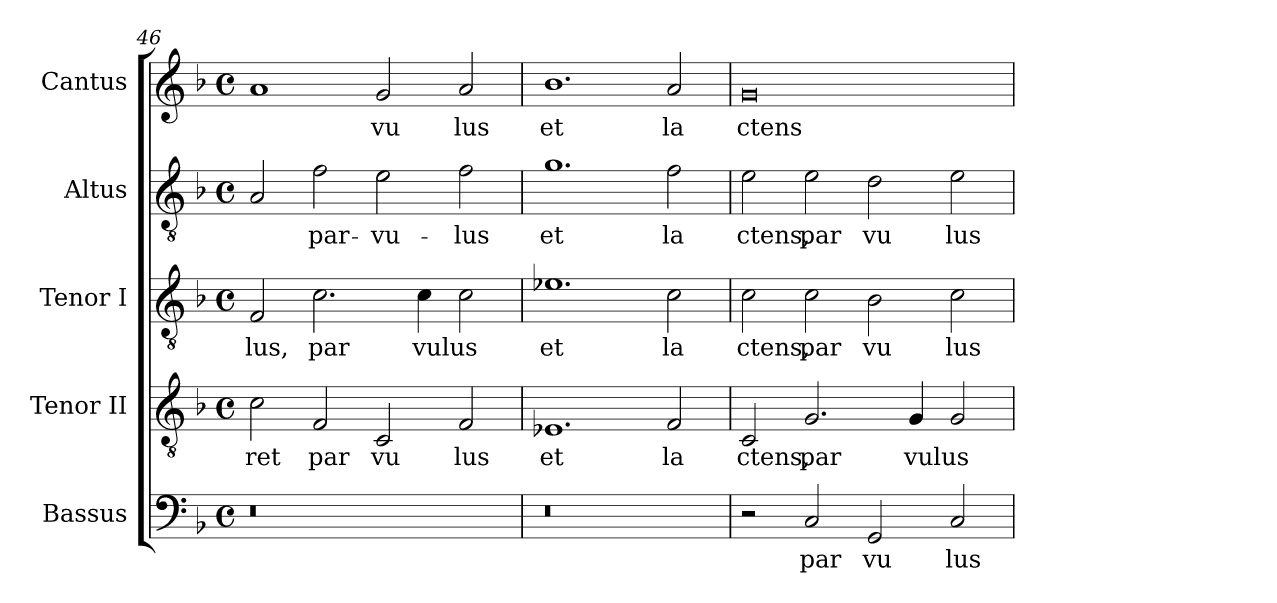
**kern	**text	**kern	**text	**kern	**text	**kern	**text	**kern	**text
*part5	*part5	*part4	*part4	*part3	*part3	*part2	*part2	*part1	*part1
*staff5	*staff5	*staff4	*staff4	*staff3	*staff3	*staff2	*staff2	*staff1	*staff1
*I"Bassus	*	*I"Tenor II	*	*I"Tenor I	*	*I"Altus	*	*I"Cantus	*
*I'Bassus	*	*I'Tenor II	*	*I'Tenor I	*	*I'Altus	*	*I'Cantus	*
*clefF4	*	*clefGv2	*	*clefGv2	*	*clefGv2	*	*clefG2	*
*k[b-]	*	*k[b-]	*	*k[b-]	*	*k[b-]	*	*k[b-]	*
*F:	*	*F:	*	*F:	*	*F:	*	*F:	*
*M4/4	*	*M4/4	*	*M4/4	*	*M4/4	*	*M4/4	*
*met(c)	*	*met(c)	*	*met(c)	*	*met(c)	*	*met(c)	*
=46	=46	=46	=46	=46	=46	=46	=46	=46	=46
!	!	!	!LO:LY:b:cj	!	!LO:LY:b:cj	!	!	!	!
0r	.	2c\	ret	2F/	lus,	2A/	.	1a	.
!	!	!	!LO:LY:b:cj	!	!LO:LY:b:cj	!	!LO:LY:b:cj	!	!
.	.	2F/	par	2.c\	par	2f\	par-	.	.
!	!	!	!LO:LY:b:cj	!	!	!	!LO:LY:b:cj	!	!LO:LY:b:cj
.	.	2C/	vu	.	.	2e\	-vu-	2g/	vu
!	!	!	!	!	!LO:LY:b	!	!	!	!
.	.	.	.	4c\	vulus	.	.	.	.
!	!	!	!LO:LY:b:cj	!	!	!	!LO:LY:b:cj	!	!LO:LY:b:cj
.	.	2F/	lus	2c\	.	2f\	-lus	2a/	lus
!!LO:LB:g=z
=47	=47	=47	=47	=47	=47	=47	=47	=47	=47
!	!	!	!LO:LY:b:cj	!	!LO:LY:b:cj	!	!LO:LY:b:cj	!	!LO:LY:b:cj
0r	.	1.E-X	et	1.e-X	et	1.g	et	1.b-	et
!	!	!	!LO:LY:b:cj	!	!LO:LY:b:cj	!	!LO:LY:b:cj	!	!LO:LY:b:cj
.	.	2F/	la	2c\	la	2f\	la	2a/	la
=48	=48	=48	=48	=48	=48	=48	=48	=48	=48
!	!	!	!LO:LY:b:cj	!	!LO:LY:b:cj	!	!LO:LY:b:cj	!	!LO:LY:b:cj
2r	.	2C/	ctens,	2c\	ctens,	2e\	ctens,	0g	ctens
!	!LO:LY:b:cj	!	!LO:LY:b:cj	!	!LO:LY:b:cj	!	!LO:LY:b:cj	!	!
2C/	par	2.G/	par	2c\	par	2e\	par	.	.
!	!LO:LY:b:cj	!	!	!	!LO:LY:b:cj	!	!LO:LY:b:cj	!	!
2GG/	vu	.	.	2B-\	vu	2d\	vu	.	.
!	!	!	!LO:LY:b	!	!	!	!	!	!
.	.	4G/	vulus	.	.	.	.	.	.
!	!LO:LY:b:cj	!	!	!	!LO:LY:b:cj	!	!LO:LY:b:cj	!	!
2C/	lus	2G/	.	2c\	lus	2e\	lus	.	.
=	=	=	=	=	=	=	=	=	=
*-	*-	*-	*-	*-	*-	*-	*-	*-	*-
